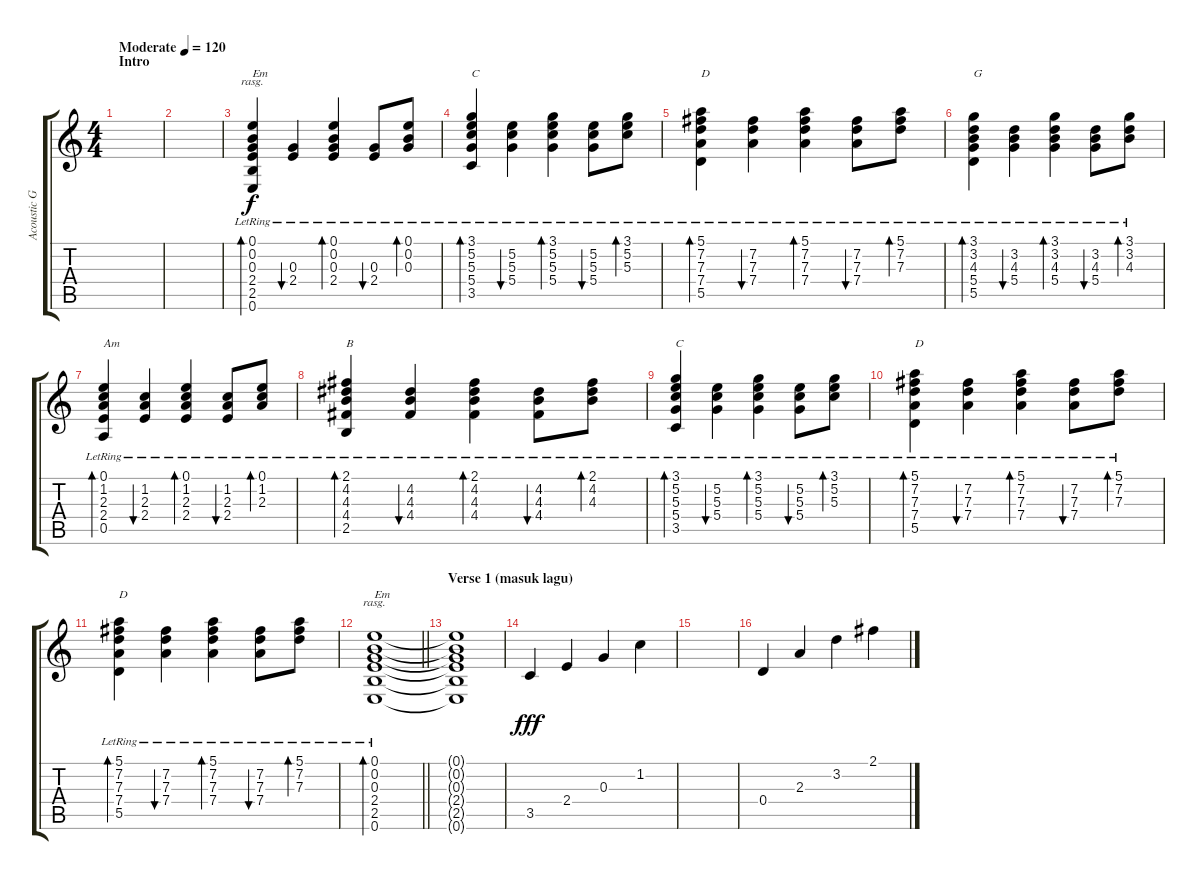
\track ("Acoustic Guitar" "Acoustic G") {instrument acousticguitarsteel}
\staff {score tabs}
\tuning (E4 B3 G3 D3 A2 E2) {hide}
\ts (4 4)
\section ("" "Intro")
\tempo (120 "Moderate")
\clef g2
\ks c
|
|
(0.1 0.2 0.3{lr} 2.4 2.5 0.6).4{bd 240 rasg ii txt "Em"} (0.3{lr} 2.4).4{bu 60} (0.1 0.2 0.3{lr} 2.4).4{bd 60} (0.3{lr} 2.4).8{bu 60} (0.1 0.2 0.3{lr}).8{bd 60} |
(3.1 5.2 5.3{lr} 5.4 3.5).4{bd 60 txt "C"} (5.2 5.3{lr} 5.4).4{bu 60} (3.1 5.2 5.3{lr} 5.4).4{bd 60} (5.2 5.3{lr} 5.4).8{bu 60} (3.1 5.2 5.3{lr}).8{bd 60} |
(5.1 7.2 7.3{lr} 7.4 5.5).4{bd 60 txt "D"} (7.2 7.3{lr} 7.4).4{bu 60} (5.1 7.2 7.3{lr} 7.4).4{bd 60} (7.2 7.3{lr} 7.4).8{bu 60} (5.1 7.2 7.3{lr}).8{bd 60} |
(3.1 3.2 4.3{lr} 5.4 5.5).4{bd 60 txt "G"} (3.2 4.3{lr} 5.4).4{bu 60} (3.1 3.2 4.3{lr} 5.4).4{bd 60} (3.2 4.3{lr} 5.4).8{bu 60} (3.1 3.2 4.3{lr}).8{bd 60} |
(0.1 1.2 2.3{lr} 2.4 0.5).4{bd 60 txt "Am"} (1.2 2.3{lr} 2.4).4{bu 60} (0.1 1.2 2.3{lr} 2.4).4{bd 60} (1.2 2.3{lr} 2.4).8{bu 60} (0.1 1.2 2.3{lr}).8{bd 60} |
(2.1 4.2 4.3{lr} 4.4 2.5).4{bd 60 txt "B"} (4.2 4.3{lr} 4.4).4{bu 60} (2.1 4.2 4.3{lr} 4.4).4{bd 60} (4.2 4.3{lr} 4.4).8{bu 60} (2.1 4.2 4.3{lr}).8{bd 60} |
(3.1 5.2 5.3{lr} 5.4 3.5).4{bd 60 txt "C"} (5.2 5.3{lr} 5.4).4{bu 60} (3.1 5.2 5.3{lr} 5.4).4{bd 60} (5.2 5.3{lr} 5.4).8{bu 60} (3.1 5.2 5.3{lr}).8{bd 60} |
(5.1 7.2 7.3{lr} 7.4 5.5).4{bd 60 txt "D"} (7.2 7.3{lr} 7.4).4{bu 60} (5.1 7.2 7.3{lr} 7.4).4{bd 60} (7.2 7.3{lr} 7.4).8{bu 60} (5.1 7.2 7.3{lr}).8{bd 60} |
(5.1 7.2 7.3{lr} 7.4 5.5).4{bd 60 txt "D"} (7.2 7.3{lr} 7.4).4{bu 60} (5.1 7.2 7.3{lr} 7.4).4{bd 60} (7.2 7.3{lr} 7.4).8{bu 60} (5.1 7.2 7.3{lr}).8{bd 60} |
\barLineRight lightlight
(0.1 0.2 0.3{lr} 2.4 2.5 0.6).1{bd 240 rasg ii txt "Em"} |
\section ("" "Verse 1 (masuk lagu)")
(0.1{t} 0.2{t} 0.3{t} 2.4{t} 2.5{t} 0.6{t}).1 |
3.5.4{dy fff} 2.4.4 0.3.4 1.2.4 |
|
0.4.4 2.3.4 3.2.4 2.1.4
